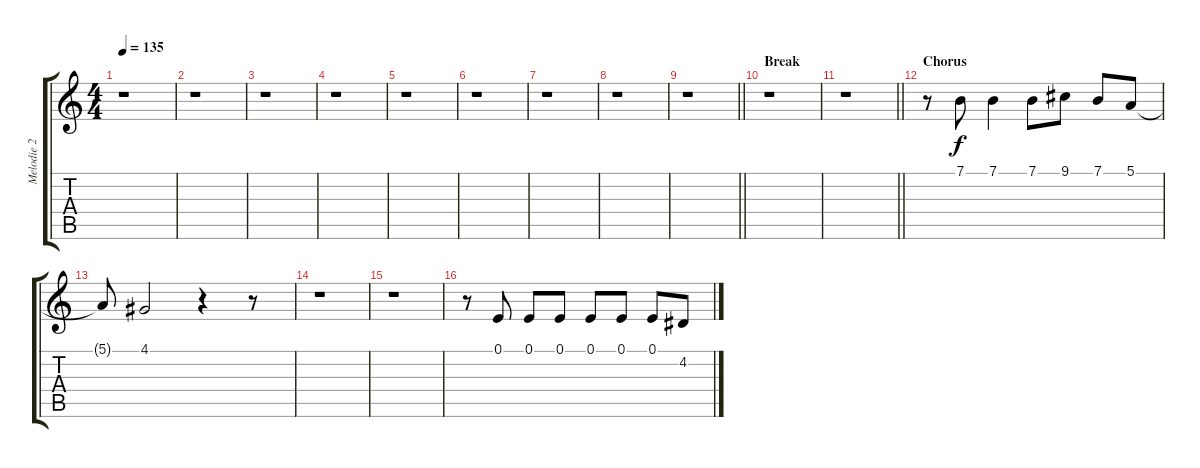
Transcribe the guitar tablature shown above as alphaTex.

\track ("Melodie 2" "Melodie 2") {instrument flute}
\staff {score tabs}
\tuning (E4 B3 G3 D3 A2 E2) {hide}
\ts (4 4)
\tempo 135
\clef g2
\ks c
r.1{dy f} |
r.1 |
r.1 |
r.1 |
r.1 |
r.1 |
r.1 |
r.1 |
\barLineRight lightlight
r.1 |
\section ("" "Break")
r.1 |
\barLineRight lightlight
r.1 |
\section ("" "Chorus")
r.8{instrument flute} 7.1.8 7.1.4 7.1.8 9.1.8 7.1.8 5.1.8 |
5.1{t}.8 4.1.2 r.4 r.8 |
r.1 |
r.1 |
r.8 0.1.8 0.1.8 0.1.8 0.1.8 0.1.8 0.1.8 4.2.8
